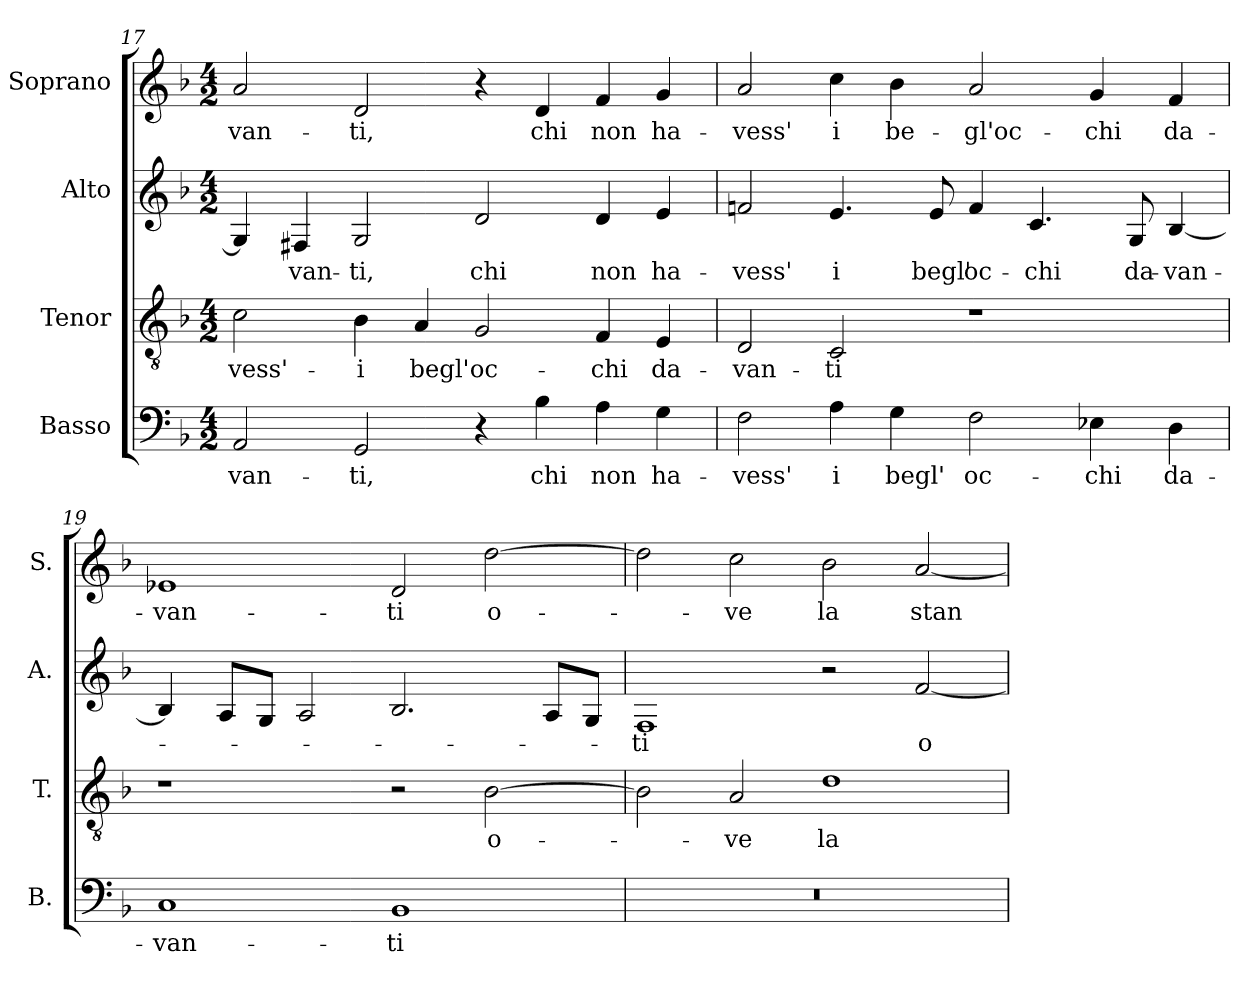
**kern	**text	**kern	**text	**kern	**text	**kern	**text
*part4	*part4	*part3	*part3	*part2	*part2	*part1	*part1
*staff4	*staff4	*staff3	*staff3	*staff2	*staff2	*staff1	*staff1
*I"Basso	*	*I"Tenor	*	*I"Alto	*	*I"Soprano	*
*I'B.	*	*I'T.	*	*I'A.	*	*I'S.	*
*clefF4	*	*clefGv2	*	*clefG2	*	*clefG2	*
*	*	*ITrd7c12	*	*	*	*	*
*k[b-]	*	*k[b-]	*	*k[b-]	*	*k[b-]	*
*F:	*	*F:	*	*F:	*	*F:	*
*M4/2	*	*M4/2	*	*M4/2	*	*M4/2	*
=17	=17	=17	=17	=17	=17	=17	=17
!	!LO:LY:b:color=#000000	!	!	!	!	!	!
!	!	!	!LO:LY:b:color=#000000	!	!	!	!
!	!	!	!	!	!	!	!LO:LY:b:color=#000000
2AAi/	-van-	2Ci\	-vess'-	4Gi/]	.	2ai/	-van-
!	!	!	!	!	!LO:LY:b:color=#000000	!	!
.	.	.	.	4F#Xi/	-van-	.	.
!	!LO:LY:b:color=#000000	!	!	!	!	!	!
!	!	!	!LO:LY:b:color=#000000	!	!	!	!
!	!	!	!	!	!LO:LY:b:color=#000000	!	!
!	!	!	!	!	!	!	!LO:LY:b:color=#000000
2GGi/	-ti,	4BB-i\	-i	2Gi/	-ti,	2di/	-ti,
!	!	!	!LO:LY:b:color=#000000	!	!	!	!
.	.	4AAi/	begl'	.	.	.	.
!	!	!	!LO:LY:b:color=#000000	!	!	!	!
!	!	!	!	!	!LO:LY:b:color=#000000	!	!
4r	.	2GGi/	oc-	2di/	chi	4r	.
!	!LO:LY:b:color=#000000	!	!	!	!	!	!
!	!	!	!	!	!	!	!LO:LY:b:color=#000000
4B-i\	chi	.	.	.	.	4di/	chi
!	!LO:LY:b:color=#000000	!	!	!	!	!	!
!	!	!	!LO:LY:b:color=#000000	!	!	!	!
!	!	!	!	!	!LO:LY:b:color=#000000	!	!
!	!	!	!	!	!	!	!LO:LY:b:color=#000000
4Ai\	non	4FFi/	-chi	4di/	non	4fi/	non
!	!LO:LY:b:color=#000000	!	!	!	!	!	!
!	!	!	!LO:LY:b:color=#000000	!	!	!	!
!	!	!	!	!	!LO:LY:b:color=#000000	!	!
!	!	!	!	!	!	!	!LO:LY:b:color=#000000
4Gi\	ha-	4EEi/	da-	4ei/	ha-	4gi/	ha-
!!LO:LB:g=z
=18	=18	=18	=18	=18	=18	=18	=18
!	!LO:LY:b:color=#000000	!	!	!	!	!	!
!	!	!	!LO:LY:b:color=#000000	!	!	!	!
!	!	!	!	!	!LO:LY:b:color=#000000	!	!
!	!	!	!	!	!	!	!LO:LY:b:color=#000000
2Fi\	-vess'	2DDi/	-van-	2fni/	-vess'	2ai/	-vess'
!	!LO:LY:b:color=#000000	!	!	!	!	!	!
!	!	!	!LO:LY:b:color=#000000	!	!	!	!
!	!	!	!	!	!LO:LY:b:color=#000000	!	!
!	!	!	!	!	!	!	!LO:LY:b:color=#000000
4Ai\	i	2CCi/	-ti	4.ei/	i	4cci\	i
!	!LO:LY:b:color=#000000	!	!	!	!	!	!
!	!	!	!	!	!	!	!LO:LY:b:color=#000000
4Gi\	begl'	.	.	.	.	4b-i\	be-
!	!	!	!	!	!LO:LY:b:color=#000000	!	!
.	.	.	.	8ei/	begl'	.	.
!	!LO:LY:b:color=#000000	!	!	!	!	!	!
!	!	!	!	!	!LO:LY:b:color=#000000	!	!
!	!	!	!	!	!	!	!LO:LY:b:color=#000000
2Fi\	oc-	1r	.	4fi/	oc-	2ai/	-gl'oc-
!	!	!	!	!	!LO:LY:b:color=#000000	!	!
.	.	.	.	4.ci/	-chi	.	.
!	!LO:LY:b:color=#000000	!	!	!	!	!	!
!	!	!	!	!	!	!	!LO:LY:b:color=#000000
4E-Xi\	-chi	.	.	.	.	4gi/	-chi
!	!	!	!	!	!LO:LY:b:color=#000000	!	!
.	.	.	.	8Gi/	da-	.	.
!	!LO:LY:b:color=#000000	!	!	!	!	!	!
!	!	!	!	!	!LO:LY:b:color=#000000	!	!
!	!	!	!	!	!	!	!LO:LY:b:color=#000000
4Di\	da-	.	.	[<4B-i/	-van-	4fi/	da-
=19	=19	=19	=19	=19	=19	=19	=19
!	!LO:LY:b:color=#000000	!	!	!	!	!	!
!	!	!	!	!	!	!	!LO:LY:b:color=#000000
1Ci	-van-	1r	.	4B-i/]	.	1e-Xi	-van-
.	.	.	.	8Ai/L	.	.	.
.	.	.	.	8Gi/J	.	.	.
.	.	.	.	2Ai/	.	.	.
!	!LO:LY:b:color=#000000	!	!	!	!	!	!
!	!	!	!	!	!	!	!LO:LY:b:color=#000000
1BB-i	-ti	2r	.	2.B-i/	.	2di/	-ti
!	!	!	!LO:LY:b:color=#000000	!	!	!	!
!	!	!	!	!	!	!	!LO:LY:b:color=#000000
.	.	[>2BB-i\	o-	.	.	[>2ddi\	o-
.	.	.	.	8Ai/L	.	.	.
.	.	.	.	8Gi/J	.	.	.
=20	=20	=20	=20	=20	=20	=20	=20
!LO:N:vis=1	!	!	!	!	!	!	!
!	!	!	!	!	!LO:LY:b:color=#000000	!	!
0r	.	2BB-i\]	.	1Fi	-ti	2ddi\]	.
!	!	!	!LO:LY:b:color=#000000	!	!	!	!
!	!	!	!	!	!	!	!LO:LY:b:color=#000000
.	.	2AAi/	-ve	.	.	2cci\	-ve
!	!	!	!LO:LY:b:color=#000000	!	!	!	!
!	!	!	!	!	!	!	!LO:LY:b:color=#000000
.	.	1Di	la	2r	.	2b-i\	la
!	!	!	!	!	!LO:LY:b:color=#000000	!	!
!	!	!	!	!	!	!	!LO:LY:b:color=#000000
.	.	.	.	[<2fi/	o-	[<2ai/	stan-
=	=	=	=	=	=	=	=
*-	*-	*-	*-	*-	*-	*-	*-
